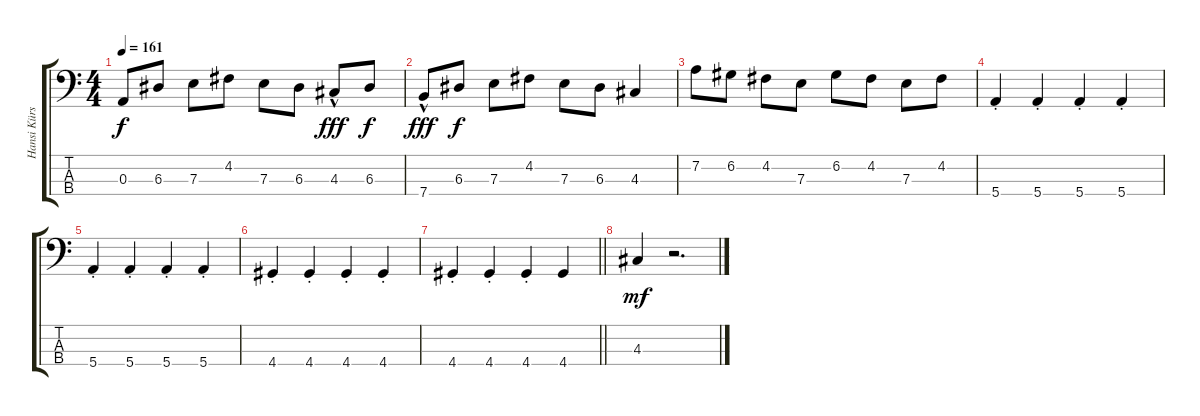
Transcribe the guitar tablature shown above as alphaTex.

\track ("Hansi Kürsch" "Hansi Kürs") {instrument electricbasspick}
\staff {score tabs}
\tuning (G2 D2 A1 E1) {hide}
\ts (4 4)
\tempo 161
\clef f4
\ks c
0.3.8{dy f} 6.3.8 7.3.8 4.2.8 7.3.8 6.3.8 4.3{hac}.8{dy fff} 6.3.8{dy f} |
7.4{hac}.8{dy fff} 6.3.8{dy f} 7.3.8 4.2.8 7.3.8 6.3.8 4.3.4 |
7.2.8 6.2.8 4.2.8 7.3.8 6.2.8 4.2.8 7.3.8 4.2.8 |
5.4{st}.4 5.4{st}.4 5.4{st}.4 5.4{st}.4 |
5.4{st}.4 5.4{st}.4 5.4{st}.4 5.4{st}.4 |
4.4{st}.4 4.4{st}.4 4.4{st}.4 4.4{st}.4 |
\barLineRight lightlight
4.4{st}.4 4.4{st}.4 4.4{st}.4 4.4.4 |
4.3.4{dy mf} r.2{d}
